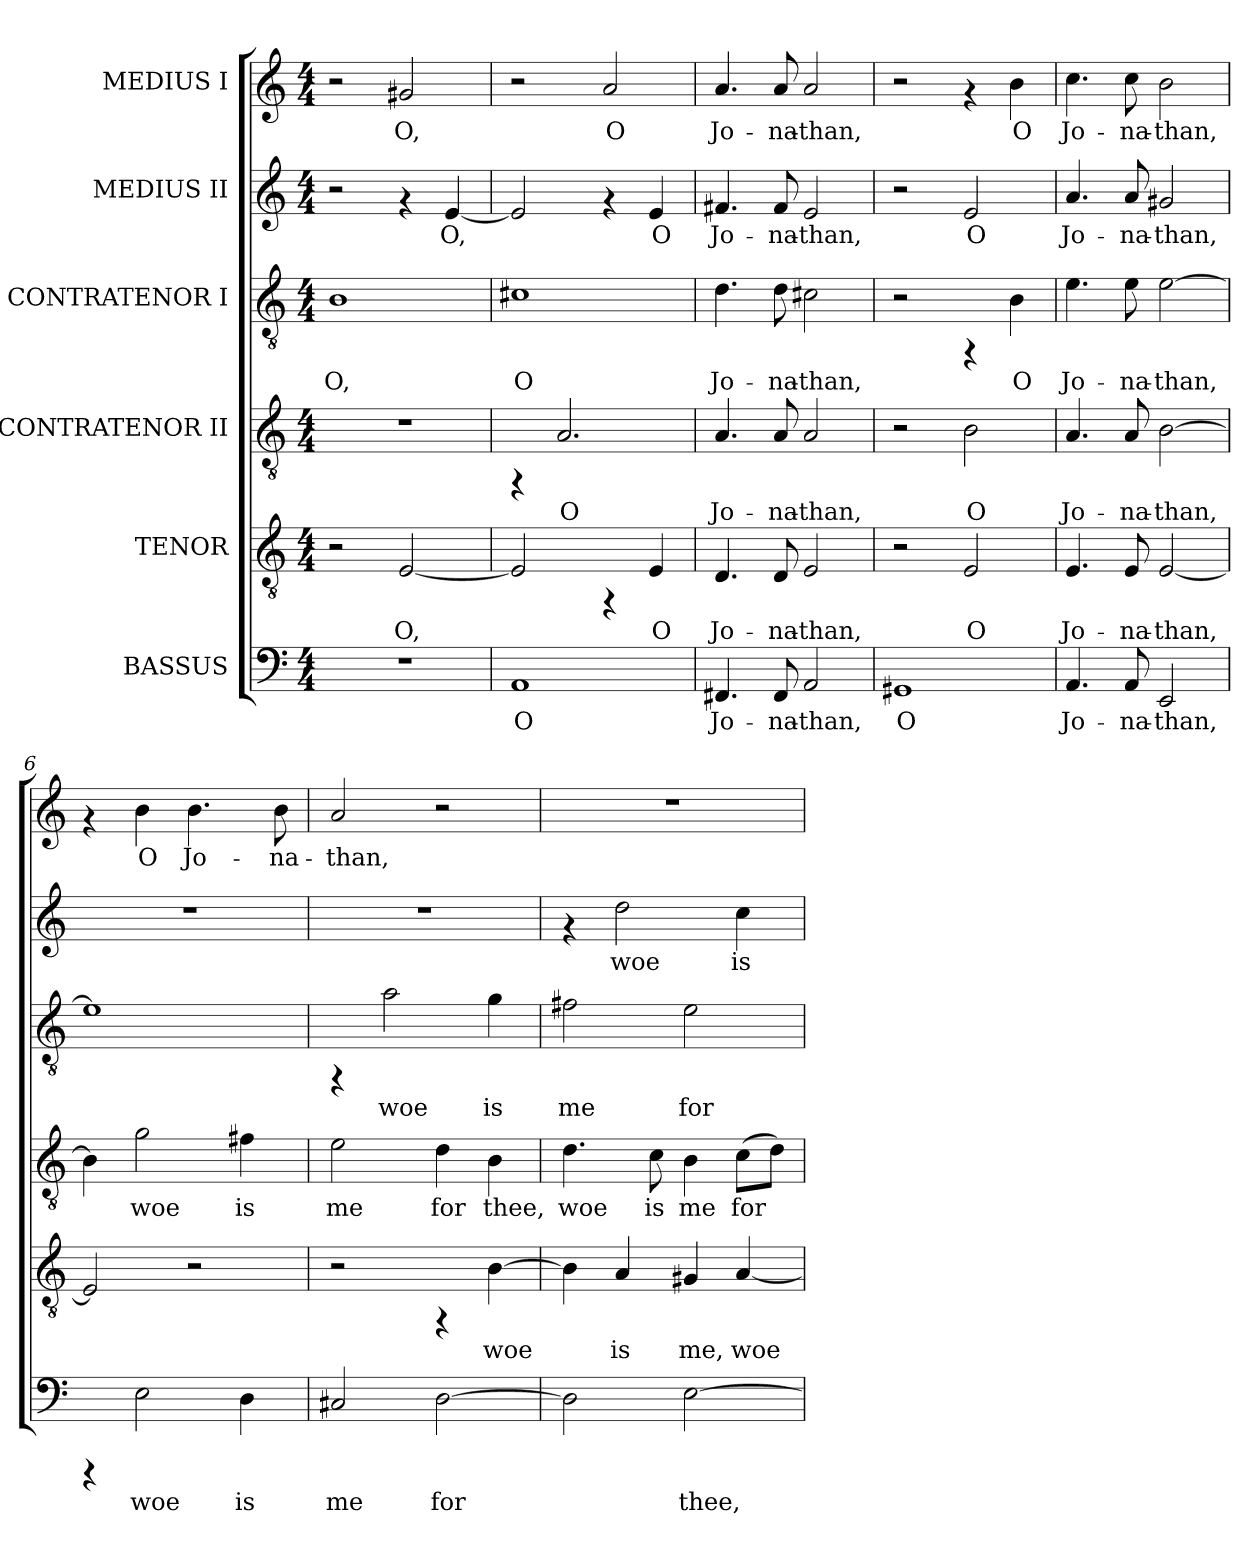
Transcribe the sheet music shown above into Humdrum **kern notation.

**kern	**text	**kern	**text	**kern	**text	**kern	**text	**kern	**text	**kern	**text
*part6	*part6	*part5	*part5	*part4	*part4	*part3	*part3	*part2	*part2	*part1	*part1
*staff6	*staff6	*staff5	*staff5	*staff4	*staff4	*staff3	*staff3	*staff2	*staff2	*staff1	*staff1
*I"BASSUS	*	*I"TENOR	*	*I"CONTRATENOR II	*	*I"CONTRATENOR I	*	*I"MEDIUS II	*	*I"MEDIUS I	*
!!LO:PB:g=z
*stria5	*	*stria5	*	*stria5	*	*stria5	*	*stria5	*	*stria5	*
*clefF4	*	*clefGv2	*	*clefGv2	*	*clefGv2	*	*clefG2	*	*clefG2	*
*k[]	*	*k[]	*	*k[]	*	*k[]	*	*k[]	*	*k[]	*
*C:	*	*C:	*	*C:	*	*C:	*	*C:	*	*C:	*
*M4/4	*	*M4/4	*	*M4/4	*	*M4/4	*	*M4/4	*	*M4/4	*
=1	=1	=1	=1	=1	=1	=1	=1	=1	=1	=1	=1
!	!	!	!	!	!	!	!LO:LY:b:cj	!	!	!	!
1r	.	2r	.	1r	.	1B	O,	2r	.	2r	.
!	!	!	!LO:LY:b:cj	!	!	!	!	!	!	!	!LO:LY:b:cj
.	.	[<2E/	O,	.	.	.	.	4rf	.	2g#X/	O,
!	!	!	!	!	!	!	!	!	!LO:LY:b:cj	!	!
.	.	.	.	.	.	.	.	[<4e/	O,	.	.
=2	=2	=2	=2	=2	=2	=2	=2	=2	=2	=2	=2
!	!LO:LY:b:cj	!	!LO:LY:b:cj	!	!	!	!LO:LY:b:cj	!	!LO:LY:b:cj	!	!
1AA	O	2E/]	.	4rFF	.	1c#X	O	2e/]	.	2r	.
!	!	!	!	!	!LO:LY:b:cj	!	!	!	!	!	!
.	.	.	.	2.A/	O	.	.	.	.	.	.
!	!	!	!	!	!	!	!	!	!	!	!LO:LY:b:cj
.	.	4rFF	.	.	.	.	.	4rf	.	2a/	O
!	!	!	!LO:LY:b:cj	!	!	!	!	!	!LO:LY:b:cj	!	!
.	.	4E/	O	.	.	.	.	4e/	O	.	.
=3	=3	=3	=3	=3	=3	=3	=3	=3	=3	=3	=3
!	!LO:LY:b:cj	!	!LO:LY:b:cj	!	!LO:LY:b:cj	!	!LO:LY:b:cj	!	!LO:LY:b:cj	!	!LO:LY:b:cj
4.FF#X/	Jo-	4.D/	Jo-	4.A/	Jo-	4.d\	Jo-	4.f#X/	Jo-	4.a/	Jo-
!	!LO:LY:b:cj	!	!LO:LY:b:cj	!	!LO:LY:b:cj	!	!LO:LY:b:cj	!	!LO:LY:b:cj	!	!LO:LY:b:cj
8FF#/	-na-	8D/	-na-	8A/	-na-	8d\	-na-	8f#/	-na-	8a/	-na-
!	!LO:LY:b:cj	!	!LO:LY:b:cj	!	!LO:LY:b:cj	!	!LO:LY:b:cj	!	!LO:LY:b:cj	!	!LO:LY:b:cj
2AA/	-than,	2E/	-than,	2A/	-than,	2c#X\	-than,	2e/	-than,	2a/	-than,
=4	=4	=4	=4	=4	=4	=4	=4	=4	=4	=4	=4
!	!LO:LY:b:cj	!	!	!	!	!	!	!	!	!	!
1GG#X	O	2r	.	2r	.	2r	.	2r	.	2r	.
!	!	!	!LO:LY:b:cj	!	!LO:LY:b:cj	!	!	!	!LO:LY:b:cj	!	!
.	.	2E/	O	2B\	O	4rFF	.	2e/	O	4rf	.
!	!	!	!	!	!	!	!LO:LY:b:cj	!	!	!	!LO:LY:b:cj
.	.	.	.	.	.	4B\	O	.	.	4b\	O
=5	=5	=5	=5	=5	=5	=5	=5	=5	=5	=5	=5
!	!LO:LY:b:cj	!	!LO:LY:b:cj	!	!LO:LY:b:cj	!	!LO:LY:b:cj	!	!LO:LY:b:cj	!	!LO:LY:b:cj
4.AA/	Jo-	4.E/	Jo-	4.A/	Jo-	4.e\	Jo-	4.a/	Jo-	4.cc\	Jo-
!	!LO:LY:b:cj	!	!LO:LY:b:cj	!	!LO:LY:b:cj	!	!LO:LY:b:cj	!	!LO:LY:b:cj	!	!LO:LY:b:cj
8AA/	-na-	8E/	-na-	8A/	-na-	8e\	-na-	8a/	-na-	8cc\	-na-
!	!LO:LY:b:cj	!	!LO:LY:b:cj	!	!LO:LY:b:cj	!	!LO:LY:b:cj	!	!LO:LY:b:cj	!	!LO:LY:b:cj
2EE/	-than,	[<2E/	-than,	[>2B\	-than,	[>2e\	-than,	2g#X/	-than,	2b\	-than,
=6	=6	=6	=6	=6	=6	=6	=6	=6	=6	=6	=6
!	!	!	!LO:LY:b:cj	!	!LO:LY:b:cj	!	!LO:LY:b:cj	!	!	!	!
4rCCC	.	2E/]	.	4B\]	.	1e]	.	1r	.	4rf	.
!	!LO:LY:b:cj	!	!	!	!LO:LY:b:cj	!	!	!	!	!	!LO:LY:b:cj
2E\	woe	.	.	2g\	woe	.	.	.	.	4b\	O
!	!	!	!	!	!	!	!	!	!	!	!LO:LY:b:cj
.	.	2r	.	.	.	.	.	.	.	4.b\	Jo-
!	!LO:LY:b:cj	!	!	!	!LO:LY:b:cj	!	!	!	!	!	!
4D\	is	.	.	4f#X\	is	.	.	.	.	.	.
!	!	!	!	!	!	!	!	!	!	!	!LO:LY:b:cj
.	.	.	.	.	.	.	.	.	.	8b\	-na-
=7	=7	=7	=7	=7	=7	=7	=7	=7	=7	=7	=7
!	!LO:LY:b:cj	!	!	!	!LO:LY:b:cj	!	!	!	!	!	!LO:LY:b:cj
2C#X/	me	2r	.	2e\	me	4rFF	.	1r	.	2a/	-than,
!	!	!	!	!	!	!	!LO:LY:b:cj	!	!	!	!
.	.	.	.	.	.	2a\	woe	.	.	.	.
!	!LO:LY:b:cj	!	!	!	!LO:LY:b:cj	!	!	!	!	!	!
[<2D\	for	4rFF	.	4d\	for	.	.	.	.	2r	.
!	!	!	!LO:LY:b:cj	!	!LO:LY:b:cj	!	!LO:LY:b:cj	!	!	!	!
.	.	[<4B\	woe	4B\	thee,	4g\	is	.	.	.	.
!!LO:PB:g=z
=8	=8	=8	=8	=8	=8	=8	=8	=8	=8	=8	=8
!	!LO:LY:b:cj	!	!LO:LY:b:cj	!	!LO:LY:b:cj	!	!LO:LY:b:cj	!	!	!	!
2D\]	.	4B\]	.	4.d\	woe	2f#X\	me	4rf	.	1r	.
!	!	!	!LO:LY:b:cj	!	!	!	!	!	!LO:LY:b:cj	!	!
.	.	4A/	is	.	.	.	.	2dd\	woe	.	.
!	!	!	!	!	!LO:LY:b:cj	!	!	!	!	!	!
.	.	.	.	8c\	is	.	.	.	.	.	.
!	!LO:LY:b:cj	!	!LO:LY:b:cj	!	!LO:LY:b:cj	!	!LO:LY:b:cj	!	!	!	!
[>2E\	thee,	4G#X/	me,	4B\	me	2e\	for	.	.	.	.
!	!	!	!LO:LY:b:cj	!	!LO:LY:b:cj	!	!	!	!LO:LY:b:cj	!	!
.	.	[<4A/	woe	(>8c\L	for	.	.	4cc\	is	.	.
!	!	!	!	!	!LO:LY:b:cj	!	!	!	!	!	!
.	.	.	.	8d\J)	.	.	.	.	.	.	.
=	=	=	=	=	=	=	=	=	=	=	=
*-	*-	*-	*-	*-	*-	*-	*-	*-	*-	*-	*-
